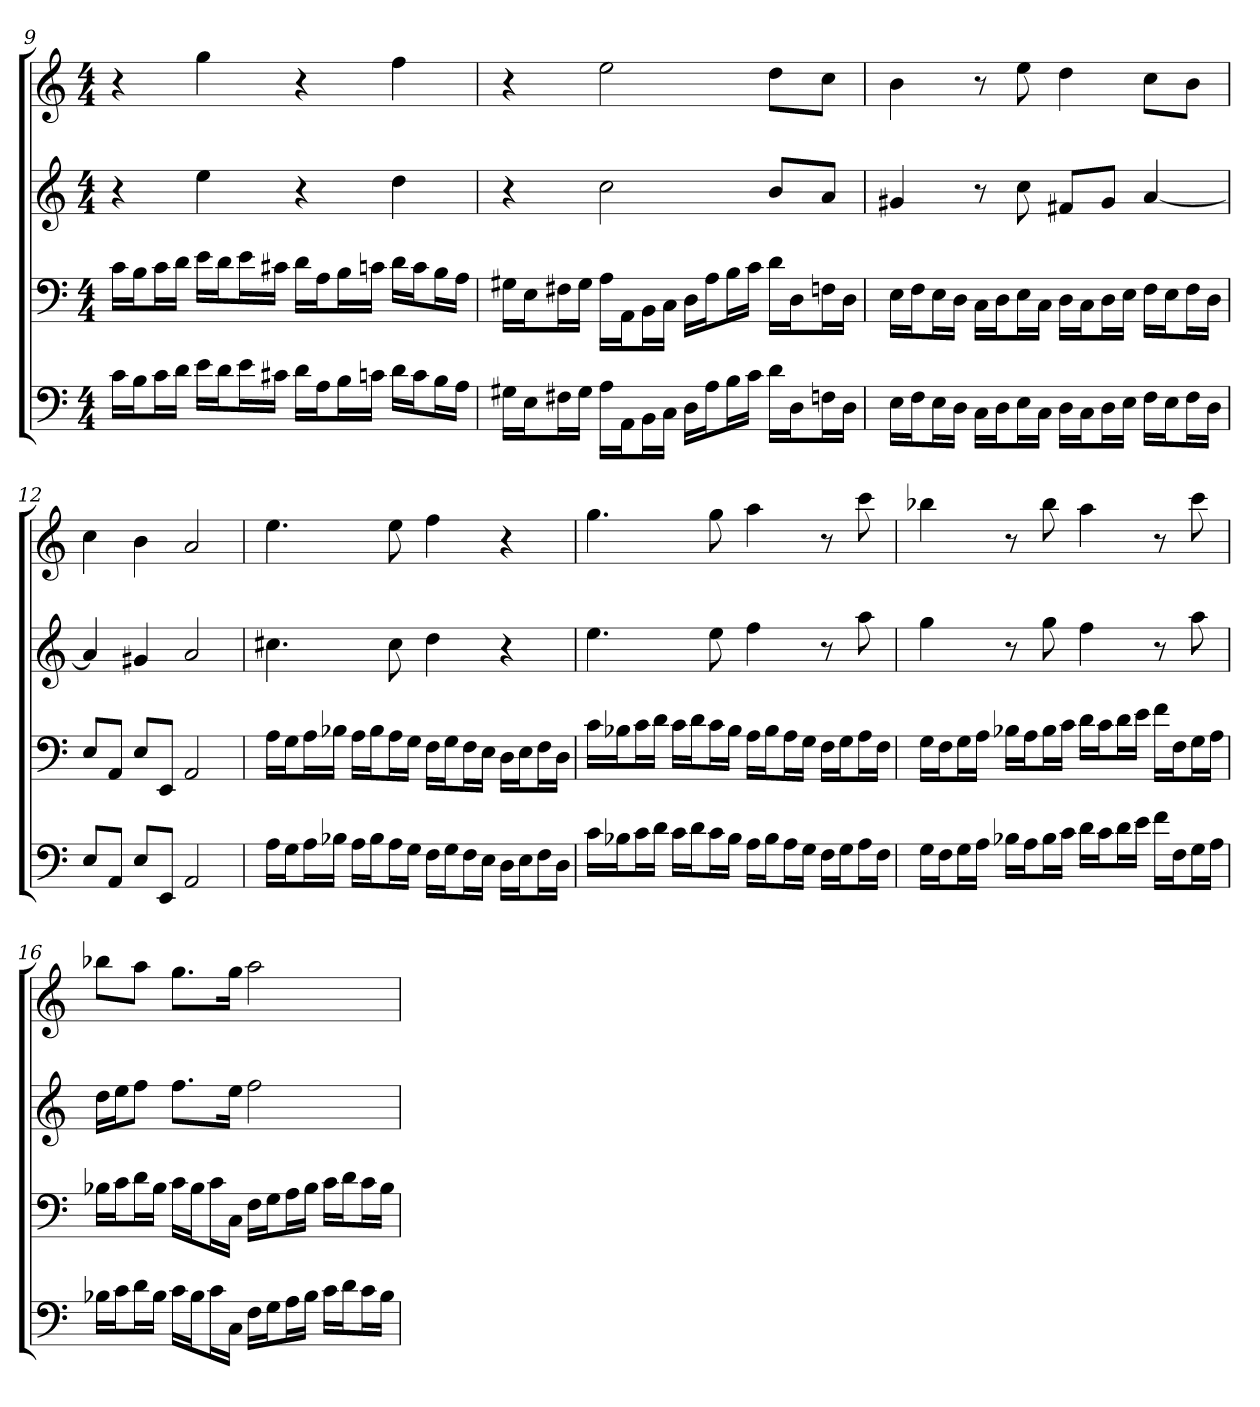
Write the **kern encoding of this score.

**kern	**kern	**kern	**kern
*part4	*part3	*part2	*part1
*staff4	*staff3	*staff2	*staff1
*k[]	*k[]	*k[]	*k[]
*a:	*a:	*a:	*a:
*M4/4	*M4/4	*M4/4	*M4/4
=9	=9	=9	=9
16cLL	16cLL	4r	4r
16BJ	16BJ	.	.
16cL	16cL	.	.
16dJJ	16dJJ	.	.
16eLL	16eLL	4ee	4gg
16dJ	16dJ	.	.
16eL	16eL	.	.
16c#XJJ	16c#XJJ	.	.
16dLL	16dLL	4r	4r
16AJ	16AJ	.	.
16BL	16BL	.	.
16cnJJ	16cnJJ	.	.
16dLL	16dLL	4dd	4ff
16cJ	16cJ	.	.
16BL	16BL	.	.
16AJJ	16AJJ	.	.
=10	=10	=10	=10
16G#XLL	16G#XLL	4r	4r
16EJ	16EJ	.	.
16F#XL	16F#XL	.	.
16G#JJ	16G#JJ	.	.
16ALL	16ALL	2cc	2ee
16AAJ	16AAJ	.	.
16BBL	16BBL	.	.
16CJJ	16CJJ	.	.
16DLL	16DLL	.	.
16AJ	16AJ	.	.
16BL	16BL	.	.
16cJJ	16cJJ	.	.
16dLL	16dLL	8bL	8ddL
16DJ	16DJ	.	.
16FnL	16FnL	8aJ	8ccJ
16DJJ	16DJJ	.	.
=11	=11	=11	=11
16ELL	16ELL	4g#X	4b
16FJ	16FJ	.	.
16EL	16EL	.	.
16DJJ	16DJJ	.	.
16CLL	16CLL	8r	8r
16DJ	16DJ	.	.
16EL	16EL	8cc	8ee
16CJJ	16CJJ	.	.
16DLL	16DLL	8f#XL	4dd
16CJ	16CJ	.	.
16DL	16DL	8g#J	.
16EJJ	16EJJ	.	.
16FLL	16FLL	[4a	8ccL
16EJ	16EJ	.	.
16FL	16FL	.	8bJ
16DJJ	16DJJ	.	.
=12	=12	=12	=12
8EL	8EL	4a]	4cc
8AAJ	8AAJ	.	.
8EL	8EL	4g#X	4b
8EEJ	8EEJ	.	.
2AA	2AA	2a	2a
=13	=13	=13	=13
16ALL	16ALL	4.cc#X	4.ee
16GJ	16GJ	.	.
16AL	16AL	.	.
16B-XJJ	16B-XJJ	.	.
16ALL	16ALL	.	.
16B-J	16B-J	.	.
16AL	16AL	8cc#	8ee
16GJJ	16GJJ	.	.
16FLL	16FLL	4dd	4ff
16GJ	16GJ	.	.
16FL	16FL	.	.
16EJJ	16EJJ	.	.
16DLL	16DLL	4r	4r
16EJ	16EJ	.	.
16FL	16FL	.	.
16DJJ	16DJJ	.	.
=14	=14	=14	=14
16cLL	16cLL	4.ee	4.gg
16B-XJ	16B-XJ	.	.
16cL	16cL	.	.
16dJJ	16dJJ	.	.
16cLL	16cLL	.	.
16dJ	16dJ	.	.
16cL	16cL	8ee	8gg
16B-JJ	16B-JJ	.	.
16ALL	16ALL	4ff	4aa
16B-J	16B-J	.	.
16AL	16AL	.	.
16GJJ	16GJJ	.	.
16FLL	16FLL	8r	8r
16GJ	16GJ	.	.
16AL	16AL	8aa	8ccc
16FJJ	16FJJ	.	.
=15	=15	=15	=15
16GLL	16GLL	4gg	4bb-X
16FJ	16FJ	.	.
16GL	16GL	.	.
16AJJ	16AJJ	.	.
16B-XLL	16B-XLL	8r	8r
16AJ	16AJ	.	.
16B-L	16B-L	8gg	8bb-
16cJJ	16cJJ	.	.
16dLL	16dLL	4ff	4aa
16cJ	16cJ	.	.
16dL	16dL	.	.
16eJJ	16eJJ	.	.
16fLL	16fLL	8r	8r
16FJ	16FJ	.	.
16GL	16GL	8aa	8ccc
16AJJ	16AJJ	.	.
=16	=16	=16	=16
16B-XLL	16B-XLL	16ddLL	8bb-XL
16cJ	16cJ	16eeJ	.
16dL	16dL	8ffJ	8aaJ
16B-JJ	16B-JJ	.	.
16cLL	16cLL	8.ffL	8.ggL
16B-J	16B-J	.	.
16cL	16cL	.	.
16CJJ	16CJJ	16eeJk	16ggJk
16FLL	16FLL	2ff	2aa
16GJ	16GJ	.	.
16AL	16AL	.	.
16B-JJ	16B-JJ	.	.
16cLL	16cLL	.	.
16dJ	16dJ	.	.
16cL	16cL	.	.
16B-JJ	16B-JJ	.	.
=	=	=	=
*-	*-	*-	*-
